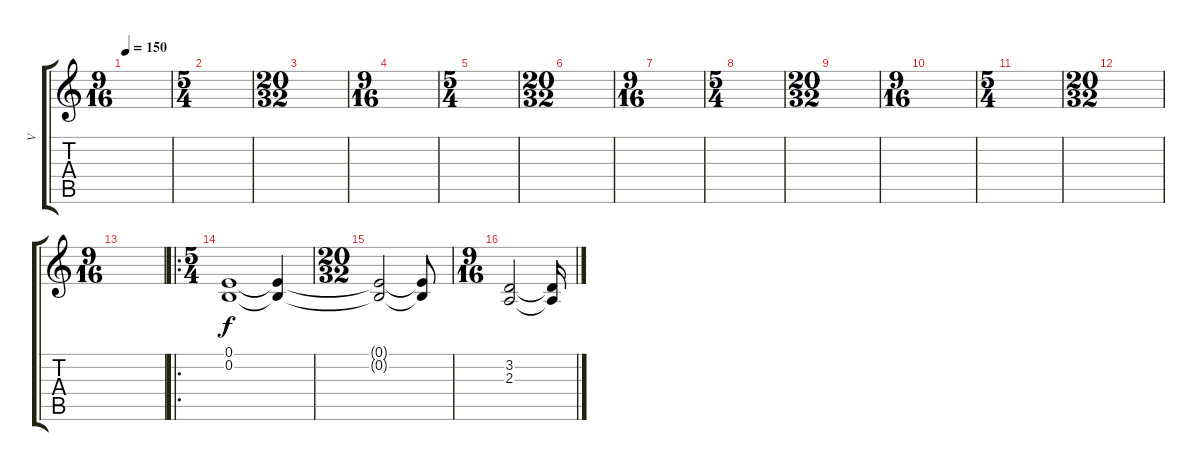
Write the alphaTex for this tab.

\track ("V" "V") {instrument choiraahs}
\staff {score tabs}
\tuning (E4 B3 G3 D3 A2 E2) {hide}
\ts (9 16)
\tempo 150
\clef g2
\ks c
|
\ts (5 4)
|
\ts (20 32)
|
\ts (9 16)
|
\ts (5 4)
|
\ts (20 32)
|
\ts (9 16)
|
\ts (5 4)
|
\ts (20 32)
|
\ts (9 16)
|
\ts (5 4)
|
\ts (20 32)
|
\ts (9 16)
|
\ro
\ts (5 4)
(0.1 0.2).1 (0.1{t} 0.2{t}).4 |
\ts (20 32)
(0.1{t} 0.2{t}).2 (0.1{t} 0.2{t}).8 |
\ts (9 16)
(3.2 2.3).2 (3.2{t} 2.3{t}).16
